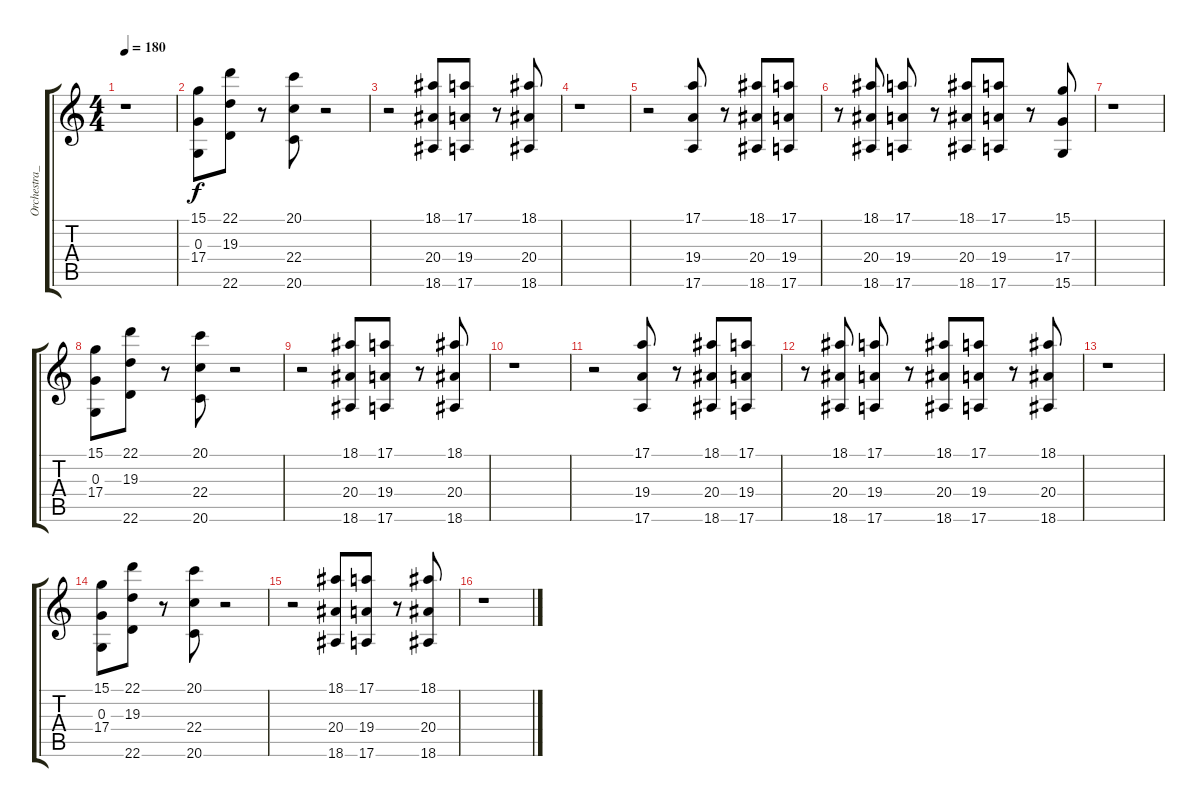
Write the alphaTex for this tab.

\track ("Orchestra_Pit" "Orchestra_") {instrument orchestrahit}
\staff {score tabs}
\tuning (E4 B3 G3 D3 A2 E2) {hide}
\ts (4 4)
\tempo 180
\clef g2
\ks c
r.1{dy f} |
(15.1 0.3 17.4).8 (22.1 19.3 22.6).8 r.8 (20.1 22.4 20.6).8 r.2 |
r.2 (18.1 20.4 18.6).8 (17.1 19.4 17.6).8 r.8 (18.1 20.4 18.6).8 |
r.1 |
r.2 (17.1 19.4 17.6).8 r.8 (18.1 20.4 18.6).8 (17.1 19.4 17.6).8 |
r.8 (18.1 20.4 18.6).8 (17.1 19.4 17.6).8 r.8 (18.1 20.4 18.6).8 (17.1 19.4 17.6).8 r.8 (15.1 17.4 15.6).8 |
r.1 |
(15.1 0.3 17.4).8 (22.1 19.3 22.6).8 r.8 (20.1 22.4 20.6).8 r.2 |
r.2 (18.1 20.4 18.6).8 (17.1 19.4 17.6).8 r.8 (18.1 20.4 18.6).8 |
r.1 |
r.2 (17.1 19.4 17.6).8 r.8 (18.1 20.4 18.6).8 (17.1 19.4 17.6).8 |
r.8 (18.1 20.4 18.6).8 (17.1 19.4 17.6).8 r.8 (18.1 20.4 18.6).8 (17.1 19.4 17.6).8 r.8 (18.1 20.4 18.6).8 |
r.1 |
(15.1 0.3 17.4).8 (22.1 19.3 22.6).8 r.8 (20.1 22.4 20.6).8 r.2 |
r.2 (18.1 20.4 18.6).8 (17.1 19.4 17.6).8 r.8 (18.1 20.4 18.6).8 |
r.1
